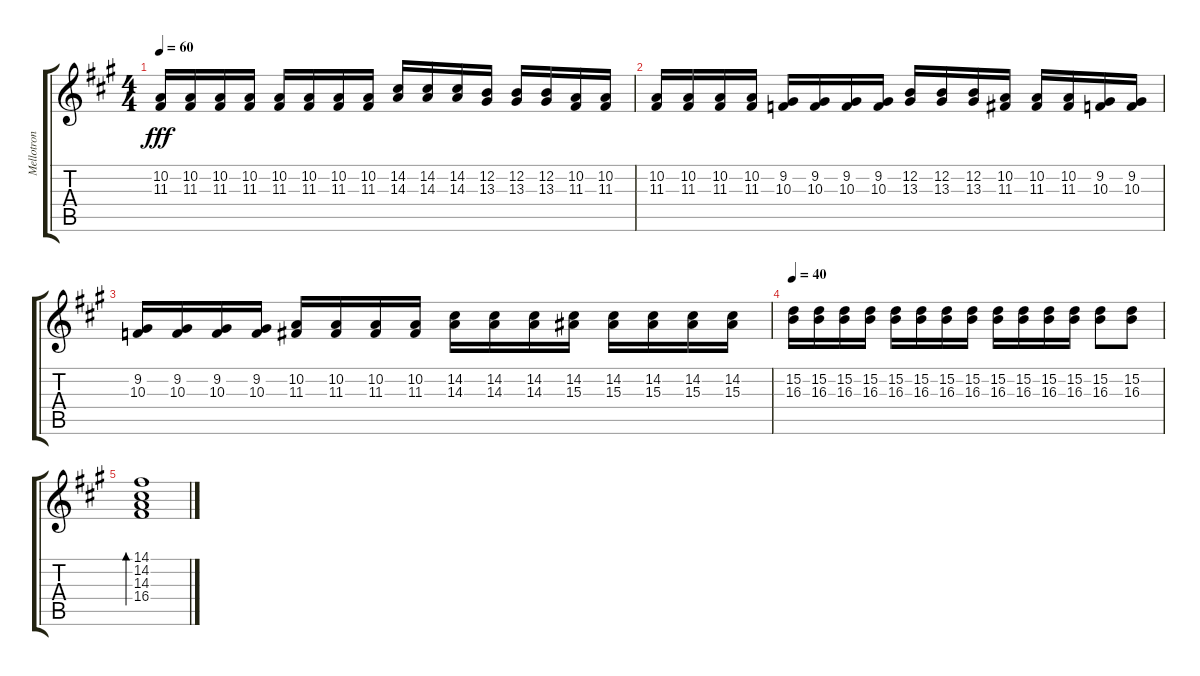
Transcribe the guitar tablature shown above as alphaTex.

\track ("Mellotron (RH)" "Mellotron ") {instrument clavinet}
\staff {score tabs}
\tuning (E4 B3 G3 D3 A2 E2) {hide}
\ts (4 4)
\tempo 60
\clef g2
\ks a
(10.2 11.3).16{dy fff} (10.2 11.3).16 (10.2 11.3).16 (10.2 11.3).16 (10.2 11.3).16 (10.2 11.3).16 (10.2 11.3).16 (10.2 11.3).16 (14.2 14.3).16 (14.2 14.3).16 (14.2 14.3).16 (12.2 13.3).16 (12.2 13.3).16 (12.2 13.3).16 (10.2 11.3).16 (10.2 11.3).16 |
(10.2 11.3).16 (10.2 11.3).16 (10.2 11.3).16 (10.2 11.3).16 (9.2 10.3).16 (9.2 10.3).16 (9.2 10.3).16 (9.2 10.3).16 (12.2 13.3).16 (12.2 13.3).16 (12.2 13.3).16 (10.2 11.3).16 (10.2 11.3).16 (10.2 11.3).16 (9.2 10.3).16 (9.2 10.3).16 |
(9.2 10.3).16 (9.2 10.3).16 (9.2 10.3).16 (9.2 10.3).16 (10.2 11.3).16 (10.2 11.3).16 (10.2 11.3).16 (10.2 11.3).16 (14.2 14.3).16 (14.2 14.3).16 (14.2 14.3).16 (14.2 15.3).16 (14.2 15.3).16 (14.2 15.3).16 (14.2 15.3).16 (14.2 15.3).16 |
\tempo 40
(15.2 16.3).16 (15.2 16.3).16 (15.2 16.3).16 (15.2 16.3).16 (15.2 16.3).16 (15.2 16.3).16 (15.2 16.3).16 (15.2 16.3).16 (15.2 16.3).16 (15.2 16.3).16 (15.2 16.3).16 (15.2 16.3).16 (15.2 16.3).8 (15.2 16.3).8 |
(14.1 14.2 14.3 16.4).1{bd 120}
